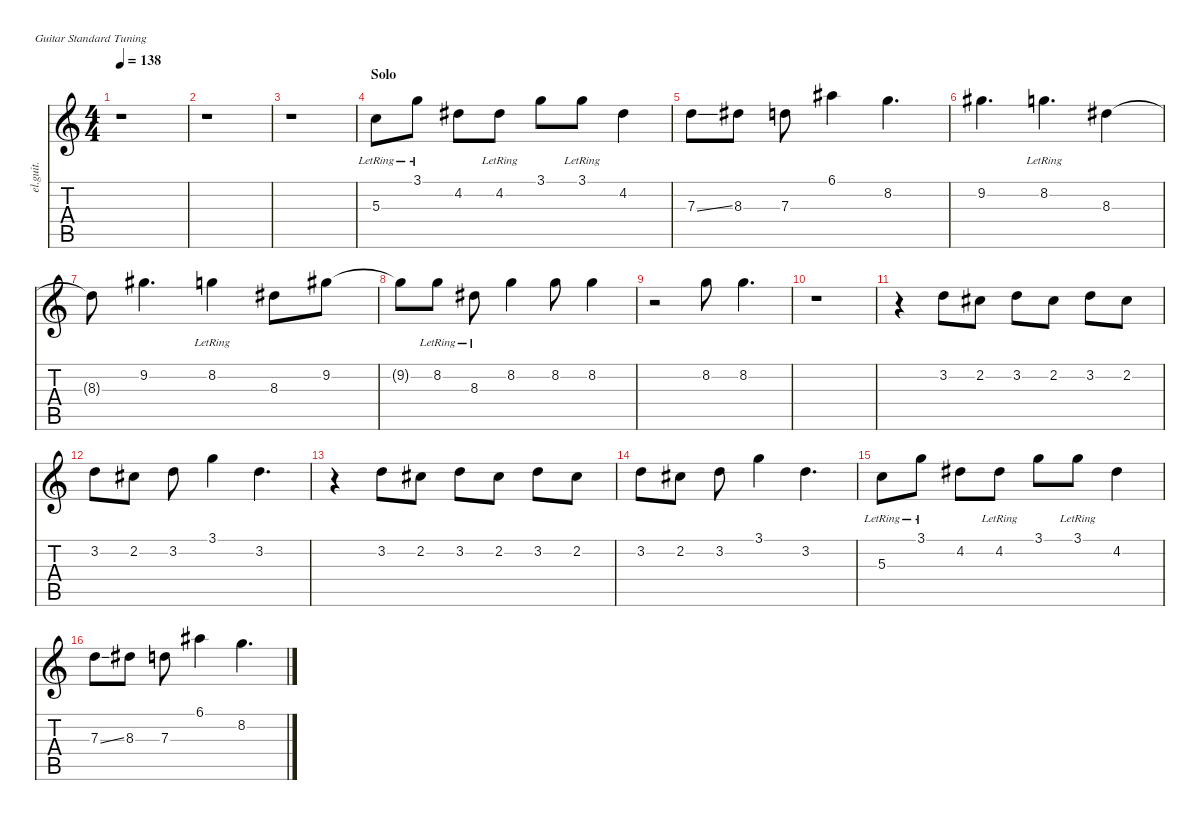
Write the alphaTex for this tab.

\defaultSystemsLayout 4
\hideDynamics
\bracketExtendMode nobrackets
\otherSystemsTrackNameOrientation horizontal
\track ("Guitar 3 (2nd Lead)" "el.guit.") {instrument electricguitarclean}
\staff {score tabs}
\tuning (E4 B3 G3 D3 A2 E2)
\ts (4 4)
\tempo 138
\clef g2
\ks c
r.1{dy mp beam Down} |
r.1{beam Down} |
r.1{beam Down} |
\section ("" "Solo")
5.3{lr}.8{beam Down} 3.1{lr}.8{dy f beam Down} 4.2{acc #}.8{beam Down} 4.2{lr acc #}.8{beam Down} 3.1.8{beam Down} 3.1{lr}.8{beam Down} 4.2{acc #}.4{beam Down} |
7.3{ss}.8{beam Down} 8.3{acc #}.8{beam Down} 7.3.8{beam Down} 6.1{acc #}.4{beam Down} 8.2.4{d beam Down} |
9.2{acc #}.4{d beam Down} 8.2{lr}.4{d beam Down} 8.3{acc #}.4{beam Down} |
8.3{t acc #}.8{beam Down} 9.2{acc #}.4{d beam Down} 8.2{lr}.4{beam Down} 8.3{acc #}.8{beam Down} 9.2{acc #}.8{beam Down} |
9.2{t acc #}.8{beam Down} 8.2{lr}.8{beam Down} 8.3{lr acc #}.8{beam Down} 8.2.4{beam Down} 8.2.8{beam Down} 8.2.4{beam Down} |
r.2{beam Down} 8.2.8{beam Down} 8.2.4{d beam Down} |
r.1{beam Down} |
r.4{beam Down} 3.2.8{dy p beam Down} 2.2{acc #}.8{dy mp beam Down} 3.2.8{beam Down} 2.2{acc #}.8{dy mf beam Down} 3.2.8{beam Down} 2.2{acc #}.8{dy f beam Down} |
3.2.8{beam Down} 2.2{acc #}.8{beam Down} 3.2.8{beam Down} 3.1.4{beam Down} 3.2.4{d beam Down} |
r.4{beam Down} 3.2.8{dy p beam Down} 2.2{acc #}.8{dy mp beam Down} 3.2.8{beam Down} 2.2{acc #}.8{dy mf beam Down} 3.2.8{beam Down} 2.2{acc #}.8{dy f beam Down} |
3.2.8{beam Down} 2.2{acc #}.8{beam Down} 3.2.8{beam Down} 3.1.4{beam Down} 3.2.4{d beam Down} |
5.3{lr}.8{dy mp beam Down} 3.1{lr}.8{dy f beam Down} 4.2{acc #}.8{beam Down} 4.2{lr acc #}.8{beam Down} 3.1.8{beam Down} 3.1{lr}.8{beam Down} 4.2{acc #}.4{beam Down} |
7.3{ss}.8{beam Down} 8.3{acc #}.8{beam Down} 7.3.8{beam Down} 6.1{acc #}.4{beam Down} 8.2.4{d beam Down}
